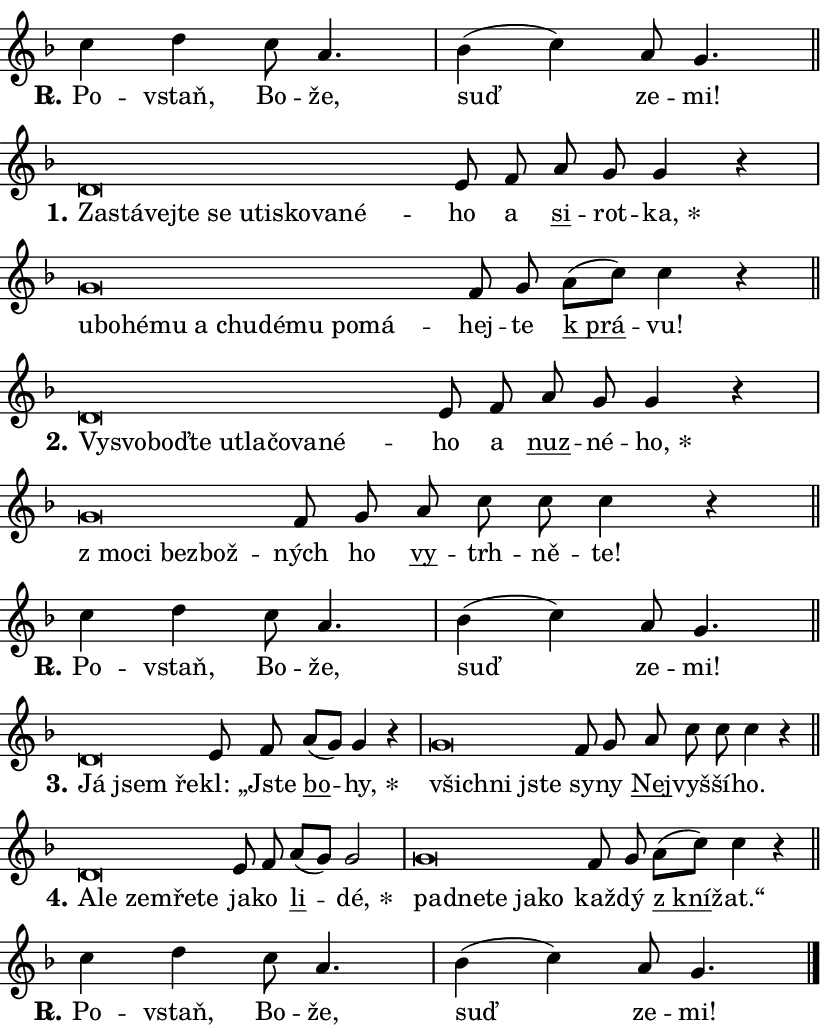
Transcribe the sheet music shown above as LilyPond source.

\version "2.24.0"
\header { tagline = "" }
\paper {
  indent = 0\cm
  top-margin = 0\cm
  right-margin = 0.13\cm % to fit lyric hyphens
  bottom-margin = 0\cm
  left-margin = 0\cm
  paper-width = 14\cm
  page-breaking = #ly:one-page-breaking
  system-system-spacing.basic-distance = #11
  score-system-spacing.basic-distance = #11
  ragged-last = ##f
}


%% Author: Thomas Morley
%% https://lists.gnu.org/archive/html/lilypond-user/2020-05/msg00002.html
#(define (line-position grob)
"Returns position of @var[grob} in current system:
   @code{'start}, if at first time-step
   @code{'end}, if at last time-step
   @code{'middle} otherwise
"
  (let* ((col (ly:item-get-column grob))
         (ln (ly:grob-object col 'left-neighbor))
         (rn (ly:grob-object col 'right-neighbor))
         (col-to-check-left (if (ly:grob? ln) ln col))
         (col-to-check-right (if (ly:grob? rn) rn col))
         (break-dir-left
           (and
             (ly:grob-property col-to-check-left 'non-musical #f)
             (ly:item-break-dir col-to-check-left)))
         (break-dir-right
           (and
             (ly:grob-property col-to-check-right 'non-musical #f)
             (ly:item-break-dir col-to-check-right))))
        (cond ((eqv? 1 break-dir-left) 'start)
              ((eqv? -1 break-dir-right) 'end)
              (else 'middle))))

#(define (tranparent-at-line-position vctor)
  (lambda (grob)
  "Relying on @code{line-position} select the relevant enry from @var{vctor}.
Used to determine transparency,"
    (case (line-position grob)
      ((end) (not (vector-ref vctor 0)))
      ((middle) (not (vector-ref vctor 1)))
      ((start) (not (vector-ref vctor 2))))))

noteHeadBreakVisibility =
#(define-music-function (break-visibility)(vector?)
"Makes @code{NoteHead}s transparent relying on @var{break-visibility}"
#{
  \override NoteHead.transparent =
    #(tranparent-at-line-position break-visibility)
#})

#(define delete-ledgers-for-transparent-note-heads
  (lambda (grob)
    "Reads whether a @code{NoteHead} is transparent.
If so this @code{NoteHead} is removed from @code{'note-heads} from
@var{grob}, which is supposed to be @code{LedgerLineSpanner}.
As a result ledgers are not printed for this @code{NoteHead}"
    (let* ((nhds-array (ly:grob-object grob 'note-heads))
           (nhds-list
             (if (ly:grob-array? nhds-array)
                 (ly:grob-array->list nhds-array)
                 '()))
           ;; Relies on the transparent-property being done before
           ;; Staff.LedgerLineSpanner.after-line-breaking is executed.
           ;; This is fragile ...
           (to-keep
             (remove
               (lambda (nhd)
                 (ly:grob-property nhd 'transparent #f))
               nhds-list)))
      ;; TODO find a better method to iterate over grob-arrays, similiar
      ;; to filter/remove etc for lists
      ;; For now rebuilt from scratch
      (set! (ly:grob-object grob 'note-heads)  '())
      (for-each
        (lambda (nhd)
          (ly:pointer-group-interface::add-grob grob 'note-heads nhd))
        to-keep))))

squashNotes = {
  \override NoteHead.X-extent = #'(-0.2 . 0.2)
  \override NoteHead.Y-extent = #'(-0.75 . 0)
  \override NoteHead.stencil =
    #(lambda (grob)
       (let ((pos (ly:grob-property grob 'staff-position)))
         (begin
           (if (< pos -7) (display "ERROR: Lower brevis then expected\n") (display ""))
           (if (<= pos -6) ly:text-interface::print ly:note-head::print))))
}
unSquashNotes = {
  \revert NoteHead.X-extent
  \revert NoteHead.Y-extent
  \revert NoteHead.stencil
}

hideNotes = \noteHeadBreakVisibility #begin-of-line-visible
unHideNotes = \noteHeadBreakVisibility #all-visible

% work-around for resetting accidentals
% https://lilypond.org/doc/v2.23/Documentation/notation/displaying-rhythms#unmetered-music
cadenzaMeasure = {
  \cadenzaOff
  \partial 1024 s1024
  \cadenzaOn
}

#(define-markup-command (accent layout props text) (markup?)
  "Underline accented syllable"
  (interpret-markup layout props
    #{\markup \override #'(offset . 4.3) \underline { #text }#}))

responsum = \markup \concat {
  "R" \hspace #-1.05 \path #0.1 #'((moveto 0 0.07) (lineto 0.9 0.8)) \hspace #0.05 "."
}

spaceSize = #0.6828661417322834 % exact space size for TeX Gyre Schola

\layout {
  \context {
    \Staff
    \remove "Time_signature_engraver"
    \override LedgerLineSpanner.after-line-breaking = #delete-ledgers-for-transparent-note-heads
  }
  \context {
    \Lyrics {
      \override LyricSpace.minimum-distance = \spaceSize
      \override LyricText.font-name = #"TeX Gyre Schola"
      \override LyricText.font-size = 1
      \override StanzaNumber.font-name = #"TeX Gyre Schola Bold"
      \override StanzaNumber.font-size = 1
    }
  }
  \context {
    \Score 
    \override NoteHead.text =
      #(lambda (grob) 
        (let ((pos (ly:grob-property grob 'staff-position)))
          #{\markup {
            \combine
              \halign #-0.55 \raise #(if (= pos -6) 0 0.5) \override #'(thickness . 2) \draw-line #'(3.2 . 0)
              \musicglyph "noteheads.sM1"
          }#}))
  }
}

% magnetic-lyrics.ily
%
%   written by
%     Jean Abou Samra <jean@abou-samra.fr>
%     Werner Lemberg <wl@gnu.org>
%
%   adapted by
%     Jiri Hon <jiri.hon@gmail.com>
%
% Version 2022-Apr-15

% https://www.mail-archive.com/lilypond-user@gnu.org/msg149350.html

#(define (Left_hyphen_pointer_engraver context)
   "Collect syllable-hyphen-syllable occurrences in lyrics and store
them in properties.  This engraver only looks to the left.  For
example, if the lyrics input is @code{foo -- bar}, it does the
following.

@itemize @bullet
@item
Set the @code{text} property of the @code{LyricHyphen} grob between
@q{foo} and @q{bar} to @code{foo}.

@item
Set the @code{left-hyphen} property of the @code{LyricText} grob with
text @q{foo} to the @code{LyricHyphen} grob between @q{foo} and
@q{bar}.
@end itemize

Use this auxiliary engraver in combination with the
@code{lyric-@/text::@/apply-@/magnetic-@/offset!} hook."
   (let ((hyphen #f)
         (text #f))
     (make-engraver
      (acknowledgers
       ((lyric-syllable-interface engraver grob source-engraver)
        (set! text grob)))
      (end-acknowledgers
       ((lyric-hyphen-interface engraver grob source-engraver)
        ;(when (not (grob::has-interface grob 'lyric-space-interface))
          (set! hyphen grob)));)
      ((stop-translation-timestep engraver)
       (when (and text hyphen)
         (ly:grob-set-object! text 'left-hyphen hyphen))
       (set! text #f)
       (set! hyphen #f)))))

#(define (lyric-text::apply-magnetic-offset! grob)
   "If the space between two syllables is less than the value in
property @code{LyricText@/.details@/.squash-threshold}, move the right
syllable to the left so that it gets concatenated with the left
syllable.

Use this function as a hook for
@code{LyricText@/.after-@/line-@/breaking} if the
@code{Left_@/hyphen_@/pointer_@/engraver} is active."
   (let ((hyphen (ly:grob-object grob 'left-hyphen #f)))
     (when hyphen
       (let ((left-text (ly:spanner-bound hyphen LEFT)))
         (when (grob::has-interface left-text 'lyric-syllable-interface)
           (let* ((common (ly:grob-common-refpoint grob left-text X))
                  (this-x-ext (ly:grob-extent grob common X))
                  (left-x-ext
                   (begin
                     ;; Trigger magnetism for left-text.
                     (ly:grob-property left-text 'after-line-breaking)
                     (ly:grob-extent left-text common X)))
                  ;; `delta` is the gap width between two syllables.
                  (delta (- (interval-start this-x-ext)
                            (interval-end left-x-ext)))
                  (details (ly:grob-property grob 'details))
                  (threshold (assoc-get 'squash-threshold details 0.2)))
             (when (< delta threshold)
               (let* (;; We have to manipulate the input text so that
                      ;; ligatures crossing syllable boundaries are not
                      ;; disabled.  For languages based on the Latin
                      ;; script this is essentially a beautification.
                      ;; However, for non-Western scripts it can be a
                      ;; necessity.
                      (lt (ly:grob-property left-text 'text))
                      (rt (ly:grob-property grob 'text))
                      (is-space (grob::has-interface hyphen 'lyric-space-interface))
                      (space (if is-space " " ""))
                      (extra-delta (if is-space spaceSize 0))
                      ;; Append new syllable.
                      (ltrt-space (if (and (string? lt) (string? rt))
                                (string-append lt space rt)
                                (make-concat-markup (list lt space rt))))
                      ;; Right-align `ltrt` to the right side.
                      (ltrt-space-markup (grob-interpret-markup
                               grob
                               (make-translate-markup
                                (cons (interval-length this-x-ext) 0)
                                (make-right-align-markup ltrt-space)))))
                 (begin
                   ;; Don't print `left-text`.
                   (ly:grob-set-property! left-text 'stencil #f)
                   ;; Set text and stencil (which holds all collected
                   ;; syllables so far) and shift it to the left.
                   (ly:grob-set-property! grob 'text ltrt-space)
                   (ly:grob-set-property! grob 'stencil ltrt-space-markup)
                   (ly:grob-translate-axis! grob (- (- delta extra-delta)) X))))))))))


#(define (lyric-hyphen::displace-bounds-first grob)
   ;; Make very sure this callback isn't triggered too early.
   (let ((left (ly:spanner-bound grob LEFT))
         (right (ly:spanner-bound grob RIGHT)))
     (ly:grob-property left 'after-line-breaking)
     (ly:grob-property right 'after-line-breaking)
     (ly:lyric-hyphen::print grob)))

squashThreshold = #0.4

\layout {
  \context {
    \Lyrics
    \consists #Left_hyphen_pointer_engraver
    \override LyricText.after-line-breaking =
      #lyric-text::apply-magnetic-offset!
    \override LyricHyphen.stencil = #lyric-hyphen::displace-bounds-first
    \override LyricText.details.squash-threshold = \squashThreshold
    \override LyricHyphen.minimum-distance = 0
    \override LyricHyphen.minimum-length = \squashThreshold
  }
}

squashText = \override LyricText.details.squash-threshold = 9999
unSquashText = \override LyricText.details.squash-threshold = \squashThreshold

leftText = \override LyricText.self-alignment-X = #LEFT
unLeftText = \revert LyricText.self-alignment-X

starOffset = #(lambda (grob) 
                (let ((x_offset (ly:self-alignment-interface::aligned-on-x-parent grob)))
                  (if (= x_offset 0) 0 (+ x_offset 1.2))))

star = #(define-music-function (syllable)(string?)
"Append star separator at the end of a syllable"
#{
  \once \override LyricText.X-offset = #starOffset
  \lyricmode { \markup {
    #syllable
    \override #'((font-name . "TeX Gyre Schola Bold")) \hspace #0.2 \lower #0.65 \larger "*"
  } }
#})

starAccent = #(define-music-function (syllable)(string?)
"Append star separator at the end of a syllable and make accent"
#{
  \once \override LyricText.X-offset = #starOffset
  \lyricmode { \markup {
    \accent #syllable
    \override #'((font-name . "TeX Gyre Schola Bold")) \hspace #0.2 \lower #0.65 \larger "*"
  } }
#})

breath = #(define-music-function (syllable)(string?)
"Append breathing indicator at the end of a syllable"
#{
  \lyricmode { \markup { #syllable "+" } }
#})

optionalBreath = #(define-music-function (syllable)(string?)
"Append optional breathing indicator at the end of a syllable"
#{
  \lyricmode { \markup { #syllable "(+)" } }
#})


\score {
    <<
        \new Voice = "melody" { \cadenzaOn \key f \major \relative { c''4 d c8 a4. \cadenzaMeasure \bar "|" bes4( c) a8 g4. \cadenzaMeasure \bar "||" \break } }
        \new Lyrics \lyricsto "melody" { \lyricmode { \set stanza = \responsum
Po -- vstaň, Bo -- že, suď ze -- mi! } }
    >>
    \layout {}
}

\score {
    <<
        \new Voice = "melody" { \cadenzaOn \key f \major \relative { \squashNotes d'\breve*1/16 \hideNotes \breve*1/16 \bar "" \breve*1/16 \bar "" \breve*1/16 \bar "" \breve*1/16 \bar "" \breve*1/16 \bar "" \breve*1/16 \bar "" \breve*1/16 \bar "" \breve*1/16 \breve*1/16 \bar "" \unHideNotes \unSquashNotes e8 f \bar "" a g g4 r \cadenzaMeasure \bar "|" \squashNotes g\breve*1/16 \hideNotes \breve*1/16 \bar "" \breve*1/16 \bar "" \breve*1/16 \bar "" \breve*1/16 \bar "" \breve*1/16 \bar "" \breve*1/16 \bar "" \breve*1/16 \bar "" \breve*1/16 \breve*1/16 \bar "" \unHideNotes \unSquashNotes f8 g \bar "" a[( c)] c4 r \cadenzaMeasure \bar "||" \break } }
        \new Lyrics \lyricsto "melody" { \lyricmode { \set stanza = "1."
\leftText Za -- \squashText stá -- vej -- te se u -- ti -- sko -- va -- né -- \unLeftText \unSquashText ho a \markup \accent si -- rot -- \star ka, \leftText u -- \squashText bo -- hé -- mu a chu -- dé -- mu po -- má -- \unLeftText \unSquashText hej -- te \markup \accent "k prá" -- vu! } }
    >>
    \layout {}
}

\score {
    <<
        \new Voice = "melody" { \cadenzaOn \key f \major \relative { \squashNotes d'\breve*1/16 \hideNotes \breve*1/16 \bar "" \breve*1/16 \bar "" \breve*1/16 \bar "" \breve*1/16 \bar "" \breve*1/16 \bar "" \breve*1/16 \bar "" \breve*1/16 \breve*1/16 \bar "" \unHideNotes \unSquashNotes e8 f \bar "" a g g4 r \cadenzaMeasure \bar "|" \squashNotes g\breve*1/16 \hideNotes \breve*1/16 \bar "" \breve*1/16 \breve*1/16 \bar "" \unHideNotes \unSquashNotes f8 g \bar "" a c c c4 r \cadenzaMeasure \bar "||" \break } }
        \new Lyrics \lyricsto "melody" { \lyricmode { \set stanza = "2."
\leftText Vy -- \squashText svo -- bo -- ďte u -- tla -- čo -- va -- né -- \unLeftText \unSquashText ho a \markup \accent nuz -- né -- \star ho, \leftText "z mo" -- \squashText ci bez -- bož -- \unLeftText \unSquashText ných ho \markup \accent vy -- trh -- ně -- te! } }
    >>
    \layout {}
}

\score {
    <<
        \new Voice = "melody" { \cadenzaOn \key f \major \relative { c''4 d c8 a4. \cadenzaMeasure \bar "|" bes4( c) a8 g4. \cadenzaMeasure \bar "||" \break } }
        \new Lyrics \lyricsto "melody" { \lyricmode { \set stanza = \responsum
Po -- vstaň, Bo -- že, suď ze -- mi! } }
    >>
    \layout {}
}

\score {
    <<
        \new Voice = "melody" { \cadenzaOn \key f \major \relative { \squashNotes d'\breve*1/16 \hideNotes \breve*1/16 \breve*1/16 \bar "" \unHideNotes \unSquashNotes e8 f \bar "" a[( g)] g4 r \cadenzaMeasure \bar "|" \squashNotes g\breve*1/16 \hideNotes \breve*1/16 \breve*1/16 \bar "" \unHideNotes \unSquashNotes f8 g \bar "" a c c c4 r \cadenzaMeasure \bar "||" \break } }
        \new Lyrics \lyricsto "melody" { \lyricmode { \set stanza = "3."
\leftText Já \squashText jsem ře -- \unLeftText \unSquashText kl: „Jste \markup \accent bo -- \star hy, \leftText všich -- \squashText ni jste \unLeftText \unSquashText sy -- ny \markup \accent Nej -- vyš -- ší -- ho. } }
    >>
    \layout {}
}

\score {
    <<
        \new Voice = "melody" { \cadenzaOn \key f \major \relative { \squashNotes d'\breve*1/16 \hideNotes \breve*1/16 \bar "" \breve*1/16 \bar "" \breve*1/16 \breve*1/16 \bar "" \unHideNotes \unSquashNotes e8 f \bar "" a[( g)] g2 \cadenzaMeasure \bar "|" \squashNotes g\breve*1/16 \hideNotes \breve*1/16 \bar "" \breve*1/16 \bar "" \breve*1/16 \breve*1/16 \bar "" \unHideNotes \unSquashNotes f8 g \bar "" a[( c)] c4 r \cadenzaMeasure \bar "||" \break } }
        \new Lyrics \lyricsto "melody" { \lyricmode { \set stanza = "4."
\leftText A -- \squashText le ze -- mře -- te \unLeftText \unSquashText ja -- ko \markup \accent li -- \star dé, \leftText pad -- \squashText ne -- te ja -- ko \unLeftText \unSquashText kaž -- dý \markup \accent "z kní" -- žat.“ } }
    >>
    \layout {}
}

\score {
    <<
        \new Voice = "melody" { \cadenzaOn \key f \major \relative { c''4 d c8 a4. \cadenzaMeasure \bar "|" bes4( c) a8 g4. \cadenzaMeasure \bar "||" \break } \bar "|." }
        \new Lyrics \lyricsto "melody" { \lyricmode { \set stanza = \responsum
Po -- vstaň, Bo -- že, suď ze -- mi! } }
    >>
    \layout {}
}
